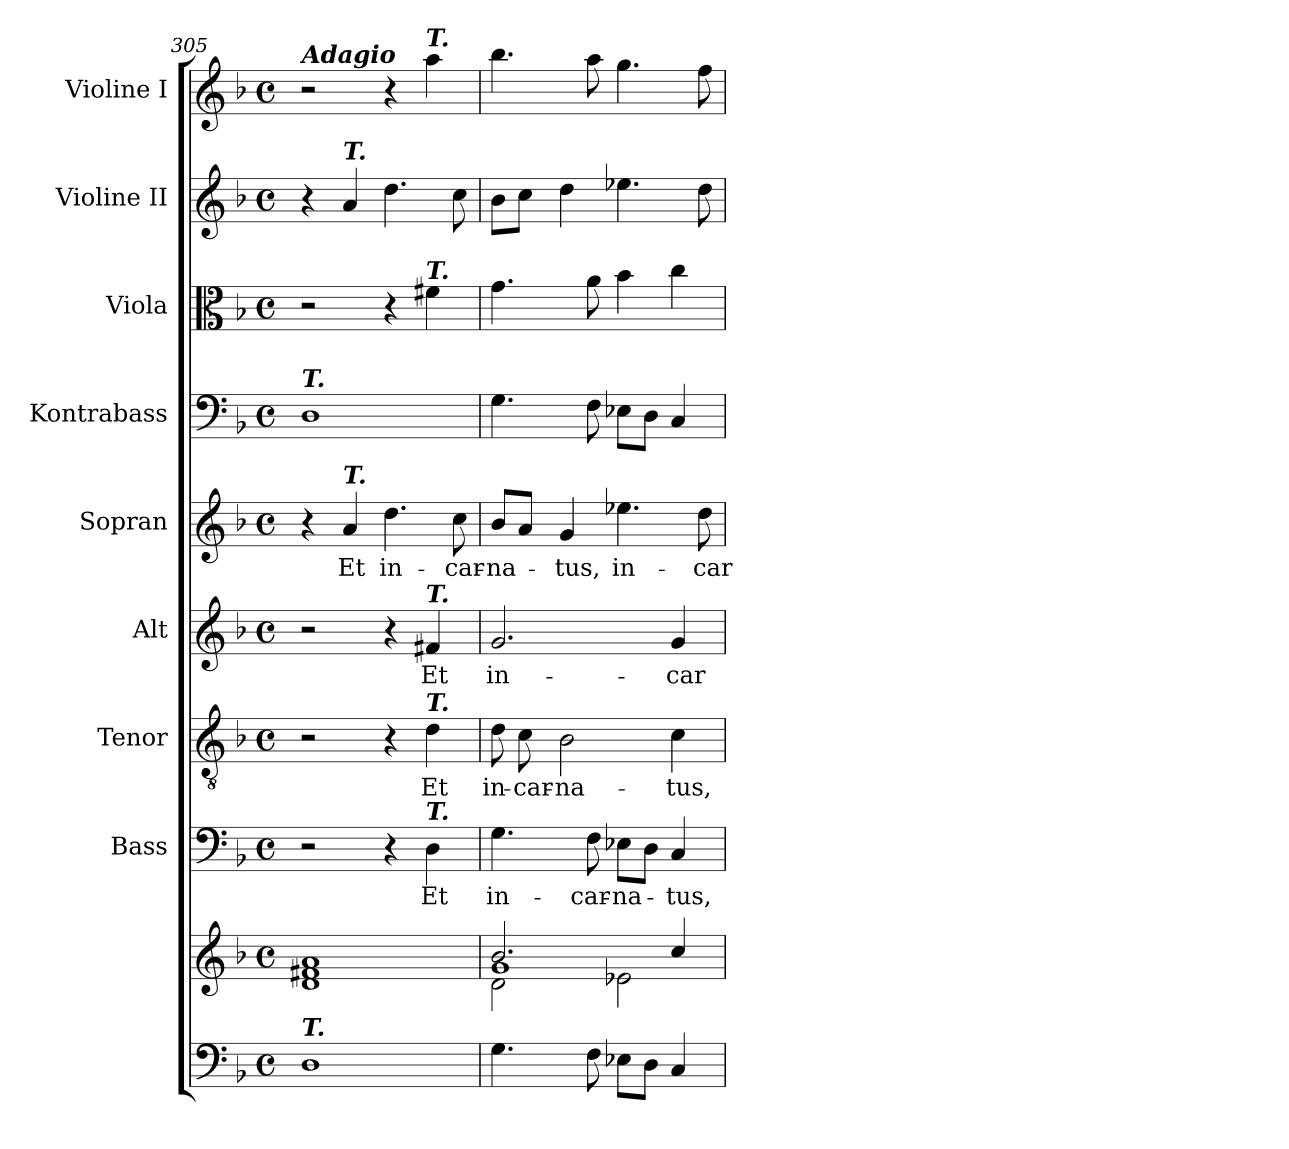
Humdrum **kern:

**kern	**kern	**kern	**text	**kern	**text	**kern	**text	**kern	**text	**kern	**kern	**kern	**kern
*part9	*part9	*part8	*part8	*part7	*part7	*part6	*part6	*part5	*part5	*part4	*part3	*part2	*part1
*staff10	*staff9	*staff8	*staff8	*staff7	*staff7	*staff6	*staff6	*staff5	*staff5	*staff4	*staff3	*staff2	*staff1
*	*	*I"Bass	*	*I"Tenor	*	*I"Alt	*	*I"Sopran	*	*I"Kontrabass	*I"Viola	*I"Violine II	*I"Violine I
*	*	*I'B.	*	*I'T.	*	*I'A.	*	*I'S.	*	*I'Kb.	*I'Vla.	*I'Vl. II	*I'Vl. I
*clefF4	*clefG2	*clefF4	*	*clefGv2	*	*clefG2	*	*clefG2	*	*clefF4	*clefC3	*clefG2	*clefG2
*	*	*	*	*	*	*	*	*	*	*ITrd7c12	*	*	*
*k[b-]	*k[b-]	*k[b-]	*	*k[b-]	*	*k[b-]	*	*k[b-]	*	*k[b-]	*k[b-]	*k[b-]	*k[b-]
*F:	*F:	*F:	*	*F:	*	*F:	*	*F:	*	*F:	*F:	*F:	*F:
*M4/4	*M4/4	*M4/4	*	*M4/4	*	*M4/4	*	*M4/4	*	*M4/4	*M4/4	*M4/4	*M4/4
*met(c)	*met(c)	*met(c)	*	*met(c)	*	*met(c)	*	*met(c)	*	*met(c)	*met(c)	*met(c)	*met(c)
=305	=305	=305	=305	=305	=305	=305	=305	=305	=305	=305	=305	=305	=305
!	!	!	!	!	!	!	!	!	!	!	!	!	!LO:TX:a:Bi:t=Adagio
!	!	!	!	!	!	!	!	!	!	!LO:TX:a:Bi:t=T.	!	!	!
!LO:TX:a:Bi:t=T.	!	!	!	!	!	!	!	!	!	!	!	!	!
1D	1d 1f#X 1a	2r	.	2r	.	2r	.	4r	.	1DD	2r	4r	2r
!	!	!	!	!	!	!	!	!	!	!	!	!LO:TX:a:Bi:t=T.	!
!	!	!	!	!	!	!	!	!LO:TX:a:Bi:t=T.	!	!	!	!	!
!	!	!	!	!	!	!	!	!	!LO:LY:b	!	!	!	!
.	.	.	.	.	.	.	.	4a/	Et	.	.	4a/	.
!	!	!	!	!	!	!	!	!	!LO:LY:b	!	!	!	!
.	.	4r	.	4r	.	4r	.	4.dd\	in-	.	4r	4.dd\	4r
!	!	!	!	!	!	!	!	!	!	!	!	!	!LO:TX:a:Bi:t=T.
!	!	!	!	!	!	!	!	!	!	!	!LO:TX:a:Bi:t=T.	!	!
!	!	!	!	!	!	!LO:TX:a:Bi:t=T.	!	!	!	!	!	!	!
!	!	!	!	!LO:TX:a:Bi:t=T.	!	!	!	!	!	!	!	!	!
!	!	!LO:TX:a:Bi:t=T.	!	!	!	!	!	!	!	!	!	!	!
!	!	!	!LO:LY:b	!	!LO:LY:b	!	!LO:LY:b	!	!	!	!	!	!
.	.	4D\	Et	4d\	Et	4f#X/	Et	.	.	.	4f#X\	.	4aa\
!	!	!	!	!	!	!	!	!	!LO:LY:b	!	!	!	!
.	.	.	.	.	.	.	.	8cc\	-car-	.	.	8cc\	.
=306	=306	=306	=306	=306	=306	=306	=306	=306	=306	=306	=306	=306	=306
*	*^	*	*	*	*	*	*	*	*	*	*	*	*
*	*	*^	*	*	*	*	*	*	*	*	*	*	*	*
!	!	!	!	!	!LO:LY:b	!	!LO:LY:b	!	!LO:LY:b	!	!LO:LY:b	!	!	!	!
4.G\	2.b-/	2d\	1g	4.G\	in-	8d\	in-	2.g/	in-	8b-/L	-na-	4.GG\	4.g\	8b-\L	4.bb-\
!	!	!	!	!	!	!	!LO:LY:b	!	!	!	!	!	!	!	!
.	.	.	.	.	.	8c\	-car-	.	.	8a/J	.	.	.	8cc\J	.
!	!	!	!	!	!	!	!LO:LY:b	!	!	!	!LO:LY:b	!	!	!	!
.	.	.	.	.	.	2B-\	-na-	.	.	4g/	-tus,	.	.	4dd\	.
!	!	!	!	!	!LO:LY:b	!	!	!	!	!	!	!	!	!	!
8F\	.	.	.	8F\	-car-	.	.	.	.	.	.	8FF\	8a\	.	8aa\
!	!	!	!	!	!LO:LY:b	!	!	!	!	!	!LO:LY:b	!	!	!	!
8E-X\L	.	2e-X\	.	8E-X\L	-na-	.	.	.	.	4.ee-X\	in-	8EE-X\L	4b-\	4.ee-X\	4.gg\
8D\J	.	.	.	8D\J	.	.	.	.	.	.	.	8DD\J	.	.	.
!	!	!	!	!	!LO:LY:b	!	!LO:LY:b	!	!LO:LY:b	!	!	!	!	!	!
4C/	4cc/	.	.	4C/	-tus,	4c\	-tus,	4g/	-car-	.	.	4CC/	4cc\	.	.
!	!	!	!	!	!	!	!	!	!	!	!LO:LY:b	!	!	!	!
.	.	.	.	.	.	.	.	.	.	8dd\	-car-	.	.	8dd\	8ff\
*	*v	*v	*v	*	*	*	*	*	*	*	*	*	*	*	*
=	=	=	=	=	=	=	=	=	=	=	=	=	=
*-	*-	*-	*-	*-	*-	*-	*-	*-	*-	*-	*-	*-	*-
